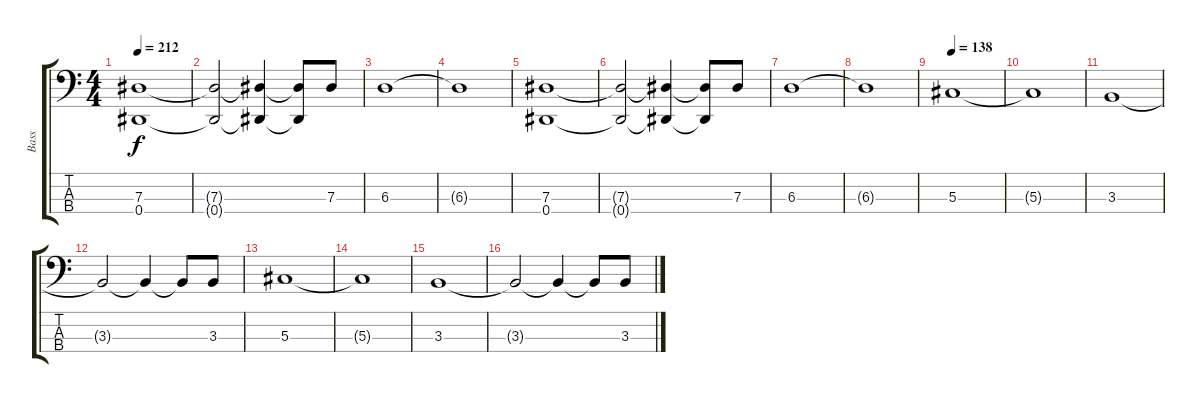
\track ("Bass" "Bass") {instrument electricbasspick}
\staff {score tabs}
\tuning (Gb2 Db2 Ab1 Eb1) {hide}
\ts (4 4)
\tempo 212
\clef f4
\ks c
(7.3 0.4).1{dy f} |
(7.3{t} 0.4{t}).2 (7.3{t} 0.4{t}).4 (7.3{t} 0.4{t}).8 7.3.8 |
6.3.1 |
6.3{t}.1 |
(7.3 0.4).1 |
(7.3{t} 0.4{t}).2 (7.3{t} 0.4{t}).4 (7.3{t} 0.4{t}).8 7.3.8 |
6.3.1 |
6.3{t}.1 |
\tempo 138
5.3.1 |
5.3{t}.1 |
3.3.1 |
3.3{t}.2 3.3{t}.4 3.3{t}.8 3.3.8 |
5.3.1 |
5.3{t}.1 |
3.3.1 |
3.3{t}.2 3.3{t}.4 3.3{t}.8 3.3.8
